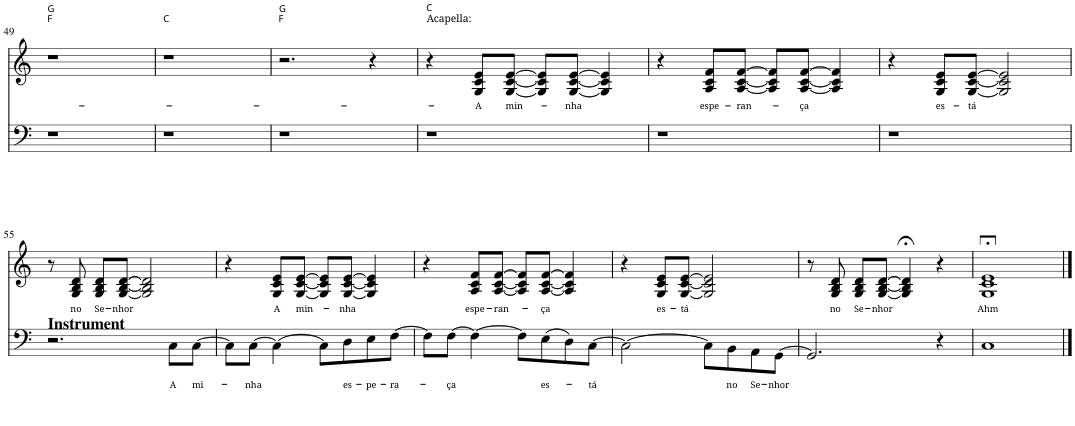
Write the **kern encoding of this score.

**kern	**text	**kern	**text
*part2	*part2	*part1	*part1
*staff2	*staff2	*staff1	*staff1
*I"P2	*	*I"P1	*
!!LO:PB:g=z
*clefF4	*	*clefG2	*
*k[]	*	*k[]	*
*M4/4	*	*M4/4	*
=49	=49	=49	=49
!	!	!LO:TX:a:t=F	!
!	!	!LO:TX:a:t=G	!
1r	.	1r	.
=50	=50	=50	=50
!	!	!LO:TX:a:t=C	!
1r	.	1r	.
=51	=51	=51	=51
!	!	!LO:TX:a:t=F	!
!	!	!LO:TX:a:t=G	!
1r	.	2.r	.
.	.	4r	.
=52	=52	=52	=52
!	!	!LO:TX:a:t=Acapella&colon;	!
!	!	!LO:TX:a:t=C	!
1r	.	4r	.
!	!	!	!LO:LY:b
.	.	8G/ 8c/ 8e/L	-A
!	!	!	!LO:LY:b
.	.	[8G/ [8c/ [8e/J	min-
.	.	8G/] 8c/] 8e/]L	.
!	!	!	!LO:LY:b
.	.	[8G/ [8c/ [8e/J	-nha
.	.	4G/] 4c/] 4e/]	.
=53	=53	=53	=53
1r	.	4r	.
!	!	!	!LO:LY:b
.	.	8A/ 8c/ 8f/L	espe-
!	!	!	!LO:LY:b
.	.	[8A/ [8c/ [8f/J	-ran-
.	.	8A/] 8c/] 8f/]L	.
!	!	!	!LO:LY:b
.	.	[8A/ [8c/ [8f/J	-ça
.	.	4A/] 4c/] 4f/]	.
=54	=54	=54	=54
1r	.	4r	.
!	!	!	!LO:LY:b
.	.	8G/ 8c/ 8e/L	es-
!	!	!	!LO:LY:b
.	.	[8G/ [8c/ [8e/J	-tá
.	.	2G/] 2c/] 2e/]	.
!!LO:LB:g=z
=55	=55	=55	=55
*^	*	*	*
!LO:TX:a:B:t=Instrument	!	!	!	!
2.r	1ryy	.	8r	.
!	!	!	!	!LO:LY:b
.	.	.	8G/ 8B/ 8d/	no
!	!	!	!	!LO:LY:b
.	.	.	8G/ 8B/ 8d/L	Se-
!	!	!	!	!LO:LY:b
.	.	.	[8G/ [8B/ [8d/J	-nhor
.	.	.	2G/] 2B/] 2d/]	.
!	!	!LO:LY:b	!	!
8C\L	.	A	.	.
!	!	!LO:LY:b	!	!
[8C\J	.	mi-	.	.
*v	*v	*	*	*
=56	=56	=56	=56
8C\L]	.	4r	.
!	!LO:LY:b	!	!
[8C\J	-nha	.	.
!	!	!	!LO:LY:b
4C\_	.	8G/ 8c/ 8e/L	A
!	!	!	!LO:LY:b
.	.	[8G/ [8c/ [8e/J	min-
8C\L]	.	8G/] 8c/] 8e/]L	.
!	!LO:LY:b	!	!LO:LY:b
8D\	es-	[8G/ [8c/ [8e/J	-nha
!	!LO:LY:b	!	!
8E\	-pe-	4G/] 4c/] 4e/]	.
!	!LO:LY:b	!	!
[8F\J	-ra-	.	.
=57	=57	=57	=57
8F\L]	.	4r	.
!	!LO:LY:b	!	!
[8F\J	-ça	.	.
!	!	!	!LO:LY:b
4F\_	.	8A/ 8c/ 8f/L	espe-
!	!	!	!LO:LY:b
.	.	[8A/ [8c/ [8f/J	-ran-
8F\L]	.	8A/] 8c/] 8f/]L	.
!	!LO:LY:b	!	!LO:LY:b
(8E\	es-	[8A/ [8c/ [8f/J	-ça
8D\)	.	4A/] 4c/] 4f/]	.
!	!LO:LY:b	!	!
[8C\J	-tá	.	.
=58	=58	=58	=58
2C\_	.	4r	.
!	!	!	!LO:LY:b
.	.	8G/ 8c/ 8e/L	es-
!	!	!	!LO:LY:b
.	.	[8G/ [8c/ [8e/J	-tá
8C\L]	.	2G/] 2c/] 2e/]	.
!	!LO:LY:b	!	!
8BB\	no	.	.
!	!LO:LY:b	!	!
8AA\	Se-	.	.
!	!LO:LY:b	!	!
[8GG\J	-nhor	.	.
=59	=59	=59	=59
*^	*	*	*
2.GG/]	2.ryy	.	8r	.
!	!	!	!	!LO:LY:b
.	.	.	8G/ 8B/ 8d/	no
!	!	!	!	!LO:LY:b
.	.	.	8G/ 8B/ 8d/L	Se-
!	!	!	!	!LO:LY:b
.	.	.	[8G/ [8B/ [8d/J	-nhor
.	.	.	4G/];< 4B/];< 4d/];<	.
4r	4ryy	.	4r	.
=60	=60	=60	=60	=60
!	!	!	!	!LO:LY:b
*v	*v	*	*	*
1C	.	1G;< 1c;< 1e;<	Ahm
==	==	==	==
*-	*-	*-	*-
